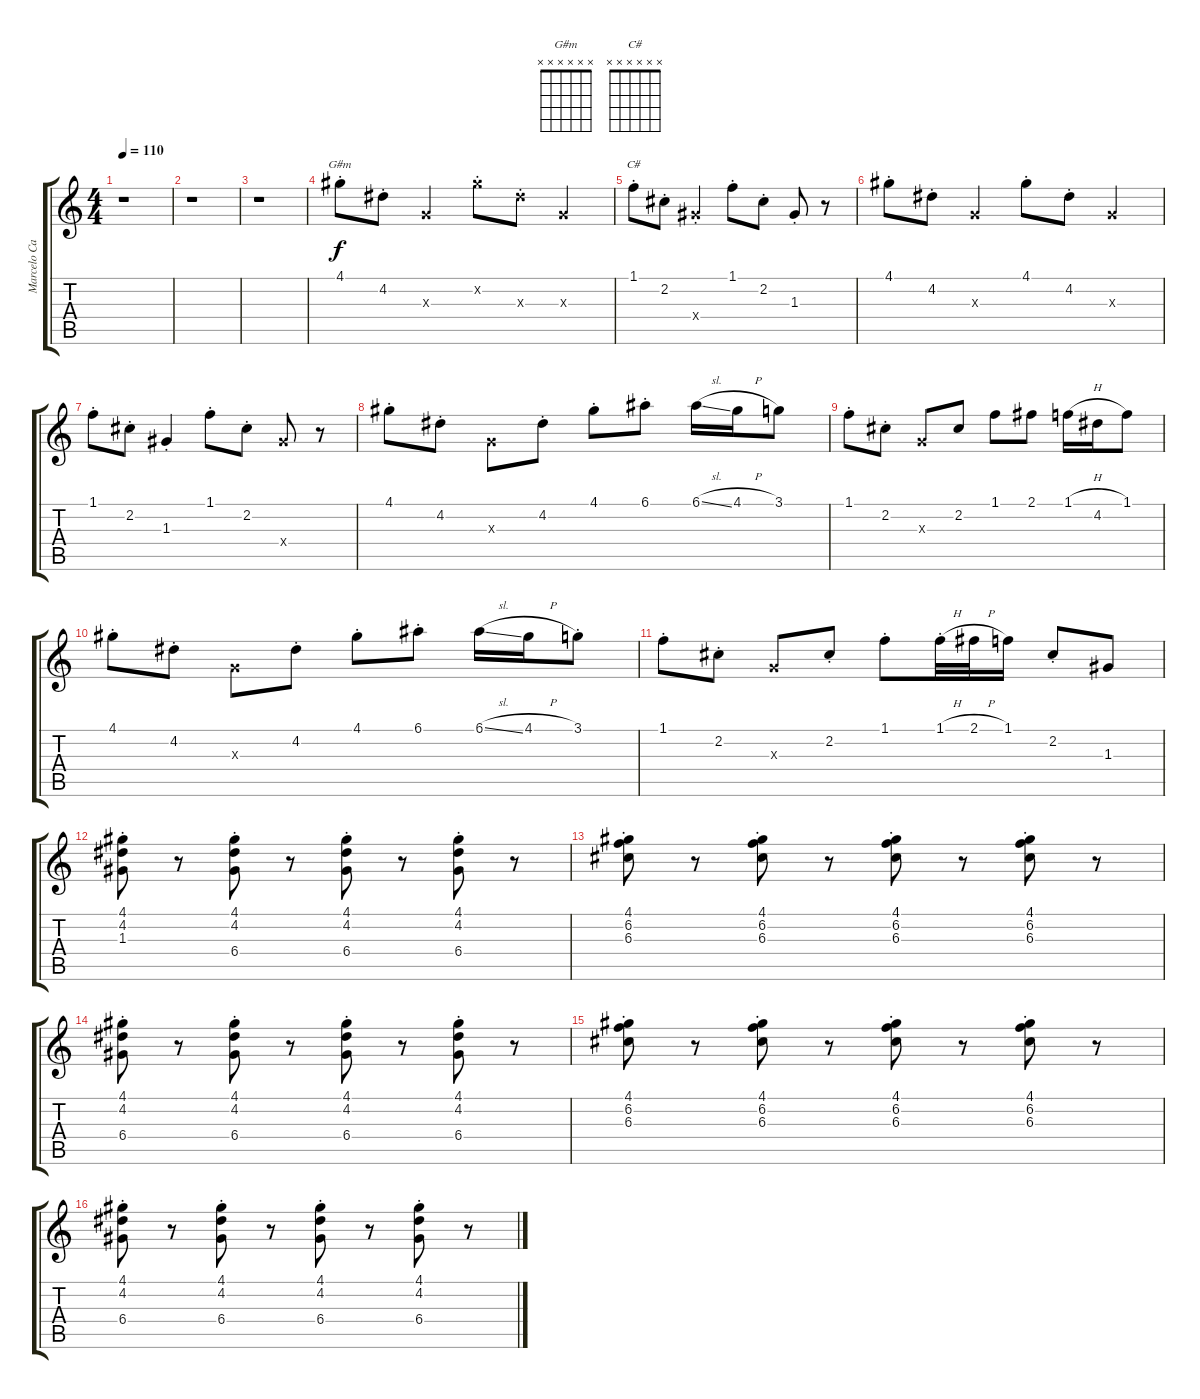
\track ("Marcelo Camelo (guitarra)" "Marcelo Ca") {instrument overdrivenguitar}
\staff {score tabs}
\tuning (E4 B3 G3 D3 A2 E2) {hide}
\chord ("G#m" x x x x x x)
\chord ("C#" x x x x x x)
\ts (4 4)
\tempo 110
\clef g2
\ks c
r.1{dy f} |
r.1 |
r.1 |
4.1{st}.8{ch "G#m"} 4.2{st}.8 0.3{x}.4 9.2{st x}.8 8.3{st x}.8 0.3{x}.4 |
1.1{st}.8{ch "C#"} 2.2{st}.8 6.4{st x}.4 1.1{st}.8 2.2{st}.8 1.3{st}.8 r.8 |
4.1{st}.8 4.2{st}.8 0.3{x}.4 4.1{st}.8 4.2{st}.8 0.3{x}.4 |
1.1{st}.8 2.2{st}.8 1.3{st}.4 1.1{st}.8 2.2{st}.8 6.4{x}.8 r.8 |
4.1{st}.8 4.2{st}.8 0.3{x}.8 4.2{st}.8 4.1{st}.8 6.1{st}.8 6.1{sl}.16 4.1{h}.16 3.1.8 |
1.1{st}.8 2.2{st}.8 0.3{x}.8 2.2.8 1.1.8 2.1.8 1.1{h}.16 4.2.16 1.1.8 |
4.1{st}.8 4.2{st}.8 0.3{x}.8 4.2{st}.8 4.1{st}.8 6.1{st}.8 6.1{sl}.16 4.1{h}.16 3.1{st}.8 |
1.1{st}.8 2.2{st}.8 0.3{x}.8 2.2{st}.8 1.1{st}.8 1.1{h st}.32 2.1{h}.32 1.1.16 2.2{st}.8 1.3.8 |
(4.1{st} 4.2{st} 1.3{st}).8 r.8 (4.1{st} 4.2{st} 6.4{st}).8 r.8 (4.1{st} 4.2{st} 6.4{st}).8 r.8 (4.1{st} 4.2{st} 6.4{st}).8 r.8 |
(4.1{st} 6.2{st} 6.3{st}).8 r.8 (4.1{st} 6.2{st} 6.3{st}).8 r.8 (4.1{st} 6.2{st} 6.3{st}).8 r.8 (4.1{st} 6.2{st} 6.3{st}).8 r.8 |
(4.1{st} 4.2{st} 6.4{st}).8 r.8 (4.1{st} 4.2{st} 6.4{st}).8 r.8 (4.1{st} 4.2{st} 6.4{st}).8 r.8 (4.1{st} 4.2{st} 6.4{st}).8 r.8 |
(4.1{st} 6.2{st} 6.3{st}).8 r.8 (4.1{st} 6.2{st} 6.3{st}).8 r.8 (4.1{st} 6.2{st} 6.3{st}).8 r.8 (4.1{st} 6.2{st} 6.3{st}).8 r.8 |
(4.1{st} 4.2{st} 6.4{st}).8 r.8 (4.1{st} 4.2{st} 6.4{st}).8 r.8 (4.1{st} 4.2{st} 6.4{st}).8 r.8 (4.1{st} 4.2{st} 6.4{st}).8 r.8
